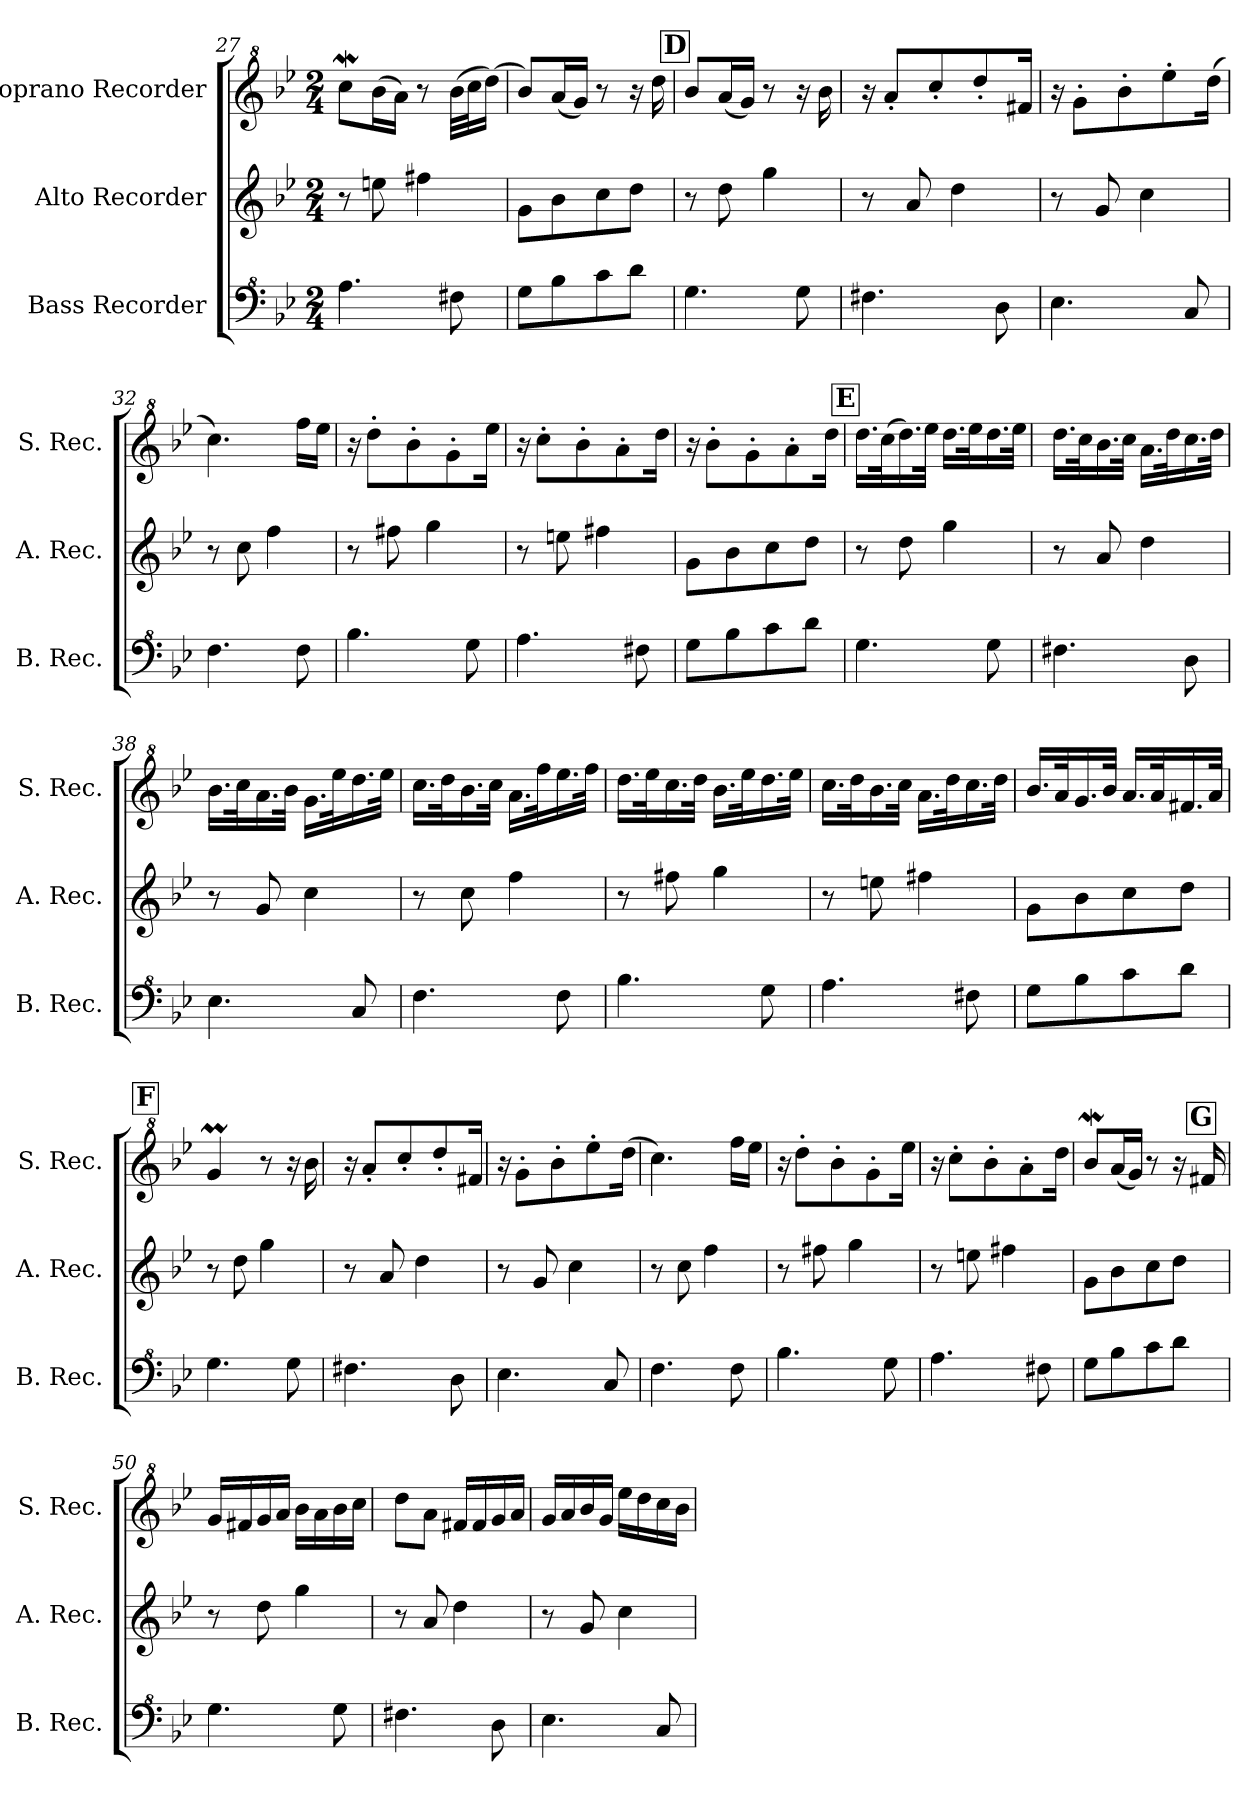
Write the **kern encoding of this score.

**kern	**kern	**kern
*part3	*part2	*part1
*staff3	*staff2	*staff1
*I"Bass Recorder	*I"Alto Recorder	*I"Soprano Recorder
*I'B. Rec.	*I'A. Rec.	*I'S. Rec.
*clefF^4	*clefG2	*clefG^2
*k[b-e-]	*k[b-e-]	*k[b-e-]
*M2/4	*M2/4	*M2/4
=27	=27	=27
4.a\	8r	8cccW\L
.	8een\	(>16bb-\L
.	.	16aa\JJ)
.	4ff#X\	8r
8f#X\	.	(>32bb-\LLL
.	.	32ccc\J
.	.	(>16ddd\JJ)
=28	=28	=28
8g\L	8g\L	8bb-/L)
8b-\	8b-\	(>16aa/L
.	.	16gg/JJ)
8cc\	8cc\	8r
8dd\J	8dd\J	16r
.	.	16ddd\
!!LO:LB:g=z
!!LO:REH:place=s1:a:B:t=D
=29	=29	=29
4.g\	8r	8bb-/L
.	8dd\	(16aa/L
.	.	16gg/JJ)
.	4gg\	8r
8g\	.	16r
.	.	16bb-\
=30	=30	=30
4.f#X\	8r	16r
.	.	8aa'/L
.	8a/	.
.	.	8ccc'/
.	4dd\	.
.	.	8ddd'/
8d\	.	.
.	.	16ff#X/Jk
=31	=31	=31
4.e-\	8r	16r
.	.	8gg'\L
.	8g/	.
.	.	8bb-'\
.	4cc\	.
.	.	8eee-'\
8c/	.	.
.	.	(>16ddd\Jk
=32	=32	=32
4.f\	8r	4.ccc\)
.	8cc\	.
.	4ff\	.
8f\	.	16fff\LL
.	.	16eee-\JJ
=33	=33	=33
4.b-\	8r	16r
.	.	8ddd'\L
.	8ff#X\	.
.	.	8bb-'\
.	4gg\	.
.	.	8gg'\
8g\	.	.
.	.	16eee-\Jk
=34	=34	=34
4.a\	8r	16r
.	.	8ccc'\L
.	8een\	.
.	.	8bb-'\
.	4ff#X\	.
.	.	8aa'\
8f#X\	.	.
.	.	16ddd\Jk
=35	=35	=35
8g\L	8g\L	16r
.	.	8bb-'\L
8b-\	8b-\	.
.	.	8gg'\
8cc\	8cc\	.
.	.	8aa'\
8dd\J	8dd\J	.
.	.	16ddd\Jk
!!LO:PB:g=z
!!LO:REH:place=s1:a:B:t=E
=36	=36	=36
4.g\	8r	16.ddd\LL
.	.	(>32ccc\K
.	8dd\	16.ddd\)
.	.	32eee-\JJk
.	4gg\	16.ddd\LL
.	.	32eee-\K
8g\	.	16.ddd\
.	.	32eee-\JJk
=37	=37	=37
4.f#X\	8r	16.ddd\LL
.	.	32ccc\K
.	8a/	16.bb-\
.	.	32ccc\JJk
.	4dd\	16.aa\LL
.	.	32ddd\K
8d\	.	16.ccc\
.	.	32ddd\JJk
=38	=38	=38
4.e-\	8r	16.bb-\LL
.	.	32ccc\K
.	8g/	16.aa\
.	.	32bb-\JJk
.	4cc\	16.gg\LL
.	.	32eee-\K
8c/	.	16.ddd\
.	.	32eee-\JJk
=39	=39	=39
4.f\	8r	16.ccc\LL
.	.	32ddd\K
.	8cc\	16.bb-\
.	.	32ccc\JJk
.	4ff\	16.aa\LL
.	.	32fff\K
8f\	.	16.eee-\
.	.	32fff\JJk
=40	=40	=40
4.b-\	8r	16.ddd\LL
.	.	32eee-\K
.	8ff#X\	16.ccc\
.	.	32ddd\JJk
.	4gg\	16.bb-\LL
.	.	32eee-\K
8g\	.	16.ddd\
.	.	32eee-\JJk
=41	=41	=41
4.a\	8r	16.ccc\LL
.	.	32ddd\K
.	8een\	16.bb-\
.	.	32ccc\JJk
.	4ff#X\	16.aa\LL
.	.	32ddd\K
8f#X\	.	16.ccc\
.	.	32ddd\JJk
=42	=42	=42
8g\L	8g\L	16.bb-/LL
.	.	32aa/K
8b-\	8b-\	16.gg/
.	.	32bb-/JJk
8cc\	8cc\	16.aa/LL
.	.	32aa/K
8dd\J	8dd\J	16.ff#X/
.	.	32aa/JJk
!!LO:LB:g=z
!!LO:REH:place=s1:a:B:t=F
=43	=43	=43
4.g\	8r	4ggM/
.	8dd\	.
.	4gg\	8r
8g\	.	16r
.	.	16bb-\
=44	=44	=44
4.f#X\	8r	16r
.	.	8aa'/L
.	8a/	.
.	.	8ccc'/
.	4dd\	.
.	.	8ddd'/
8d\	.	.
.	.	16ff#X/Jk
=45	=45	=45
4.e-\	8r	16r
.	.	8gg'\L
.	8g/	.
.	.	8bb-'\
.	4cc\	.
.	.	8eee-'\
8c/	.	.
.	.	(>16ddd\Jk
=46	=46	=46
4.f\	8r	4.ccc\)
.	8cc\	.
.	4ff\	.
8f\	.	16fff\LL
.	.	16eee-\JJ
=47	=47	=47
4.b-\	8r	16r
.	.	8ddd'\L
.	8ff#X\	.
.	.	8bb-'\
.	4gg\	.
.	.	8gg'\
8g\	.	.
.	.	16eee-\Jk
=48	=48	=48
4.a\	8r	16r
.	.	8ccc'\L
.	8een\	.
.	.	8bb-'\
.	4ff#X\	.
.	.	8aa'\
8f#X\	.	.
.	.	16ddd\Jk
!!LO:REH:place=s1:a:B:t=G:qo=1.75
=49	=49	=49
8g\L	8g\L	8bb-w/L
8b-\	8b-\	(16aa/L
.	.	16gg/JJ)
8cc\	8cc\	8r
8dd\J	8dd\J	16r
.	.	16ff#X/
!!LO:LB:g=z
=50	=50	=50
4.g\	8r	16gg/LL
.	.	16ff#X/
.	8dd\	16gg/
.	.	16aa/JJ
.	4gg\	16bb-\LL
.	.	16aa\
8g\	.	16bb-\
.	.	16ccc\JJ
=51	=51	=51
4.f#X\	8r	8ddd\L
.	8a/	8aa\J
.	4dd\	16ff#X/LL
.	.	16ff#/
8d\	.	16gg/
.	.	16aa/JJ
=52	=52	=52
4.e-\	8r	16gg/LL
.	.	16aa/
.	8g/	16bb-/
.	.	16gg/JJ
.	4cc\	16eee-\LL
.	.	16ddd\
8c/	.	16ccc\
.	.	16bb-\JJ
=	=	=
*-	*-	*-
